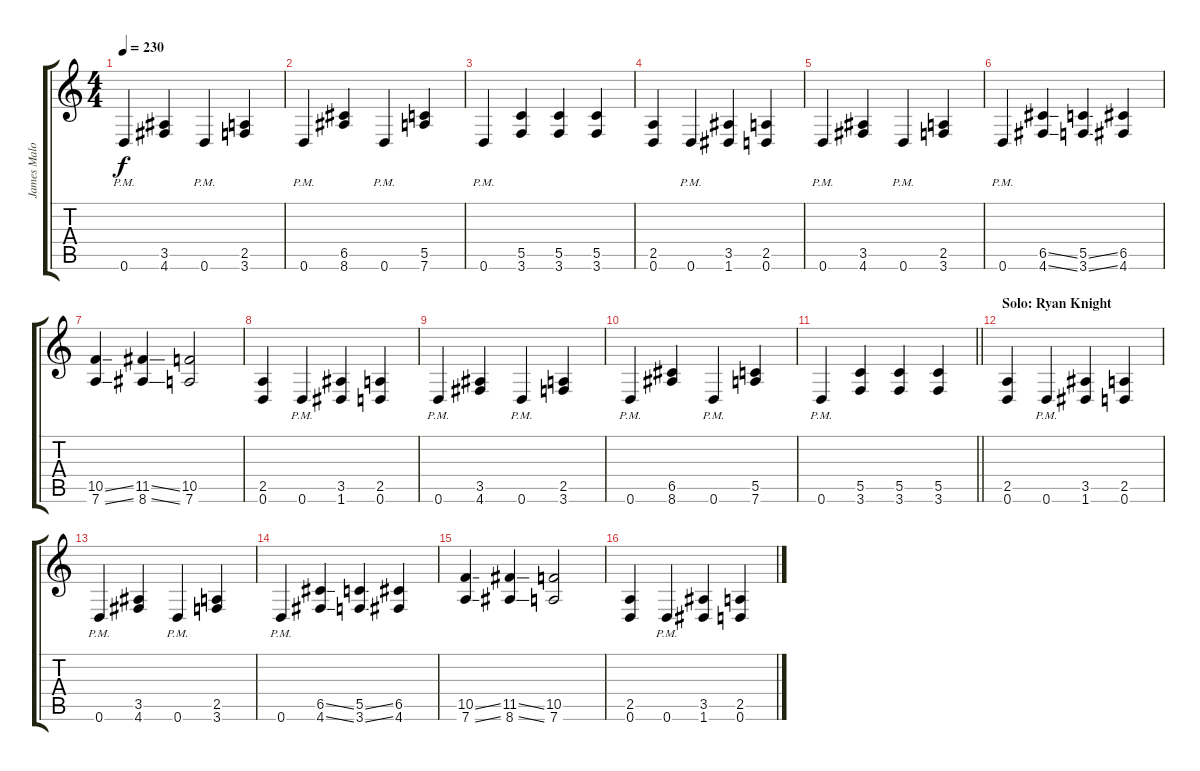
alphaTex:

\track ("James Malone Rhythm" "James Malo") {instrument distortionguitar}
\staff {score tabs}
\tuning (D4 A3 F3 C3 G2 D2) {hide}
\ts (4 4)
\tempo 230
\clef g2
\ks c
0.6{pm}.4{dy f} (3.5 4.6).4 0.6{pm}.4 (2.5 3.6).4 |
0.6{pm}.4 (6.5 8.6).4 0.6{pm}.4 (5.5 7.6).4 |
0.6{pm}.4 (5.5 3.6).4 (5.5 3.6).4 (5.5 3.6).4 |
(2.5 0.6).4 0.6{pm}.4 (3.5 1.6).4 (2.5 0.6).4 |
0.6{pm}.4 (3.5 4.6).4 0.6{pm}.4 (2.5 3.6).4 |
0.6{pm}.4 (6.5{ss} 4.6{ss}).4 (5.5{ss} 3.6{ss}).4 (6.5 4.6).4 |
(10.5{ss} 7.6{ss}).4 (11.5{ss} 8.6{ss}).4 (10.5 7.6).2 |
(2.5 0.6).4 0.6{pm}.4 (3.5 1.6).4 (2.5 0.6).4 |
0.6{pm}.4 (3.5 4.6).4 0.6{pm}.4 (2.5 3.6).4 |
0.6{pm}.4 (6.5 8.6).4 0.6{pm}.4 (5.5 7.6).4 |
\barLineRight lightlight
0.6{pm}.4 (5.5 3.6).4 (5.5 3.6).4 (5.5 3.6).4 |
\section ("" "Solo: Ryan Knight")
(2.5 0.6).4 0.6{pm}.4 (3.5 1.6).4 (2.5 0.6).4 |
0.6{pm}.4 (3.5 4.6).4 0.6{pm}.4 (2.5 3.6).4 |
0.6{pm}.4 (6.5{ss} 4.6{ss}).4 (5.5{ss} 3.6{ss}).4 (6.5 4.6).4 |
(10.5{ss} 7.6{ss}).4 (11.5{ss} 8.6{ss}).4 (10.5 7.6).2 |
(2.5 0.6).4 0.6{pm}.4 (3.5 1.6).4 (2.5 0.6).4
